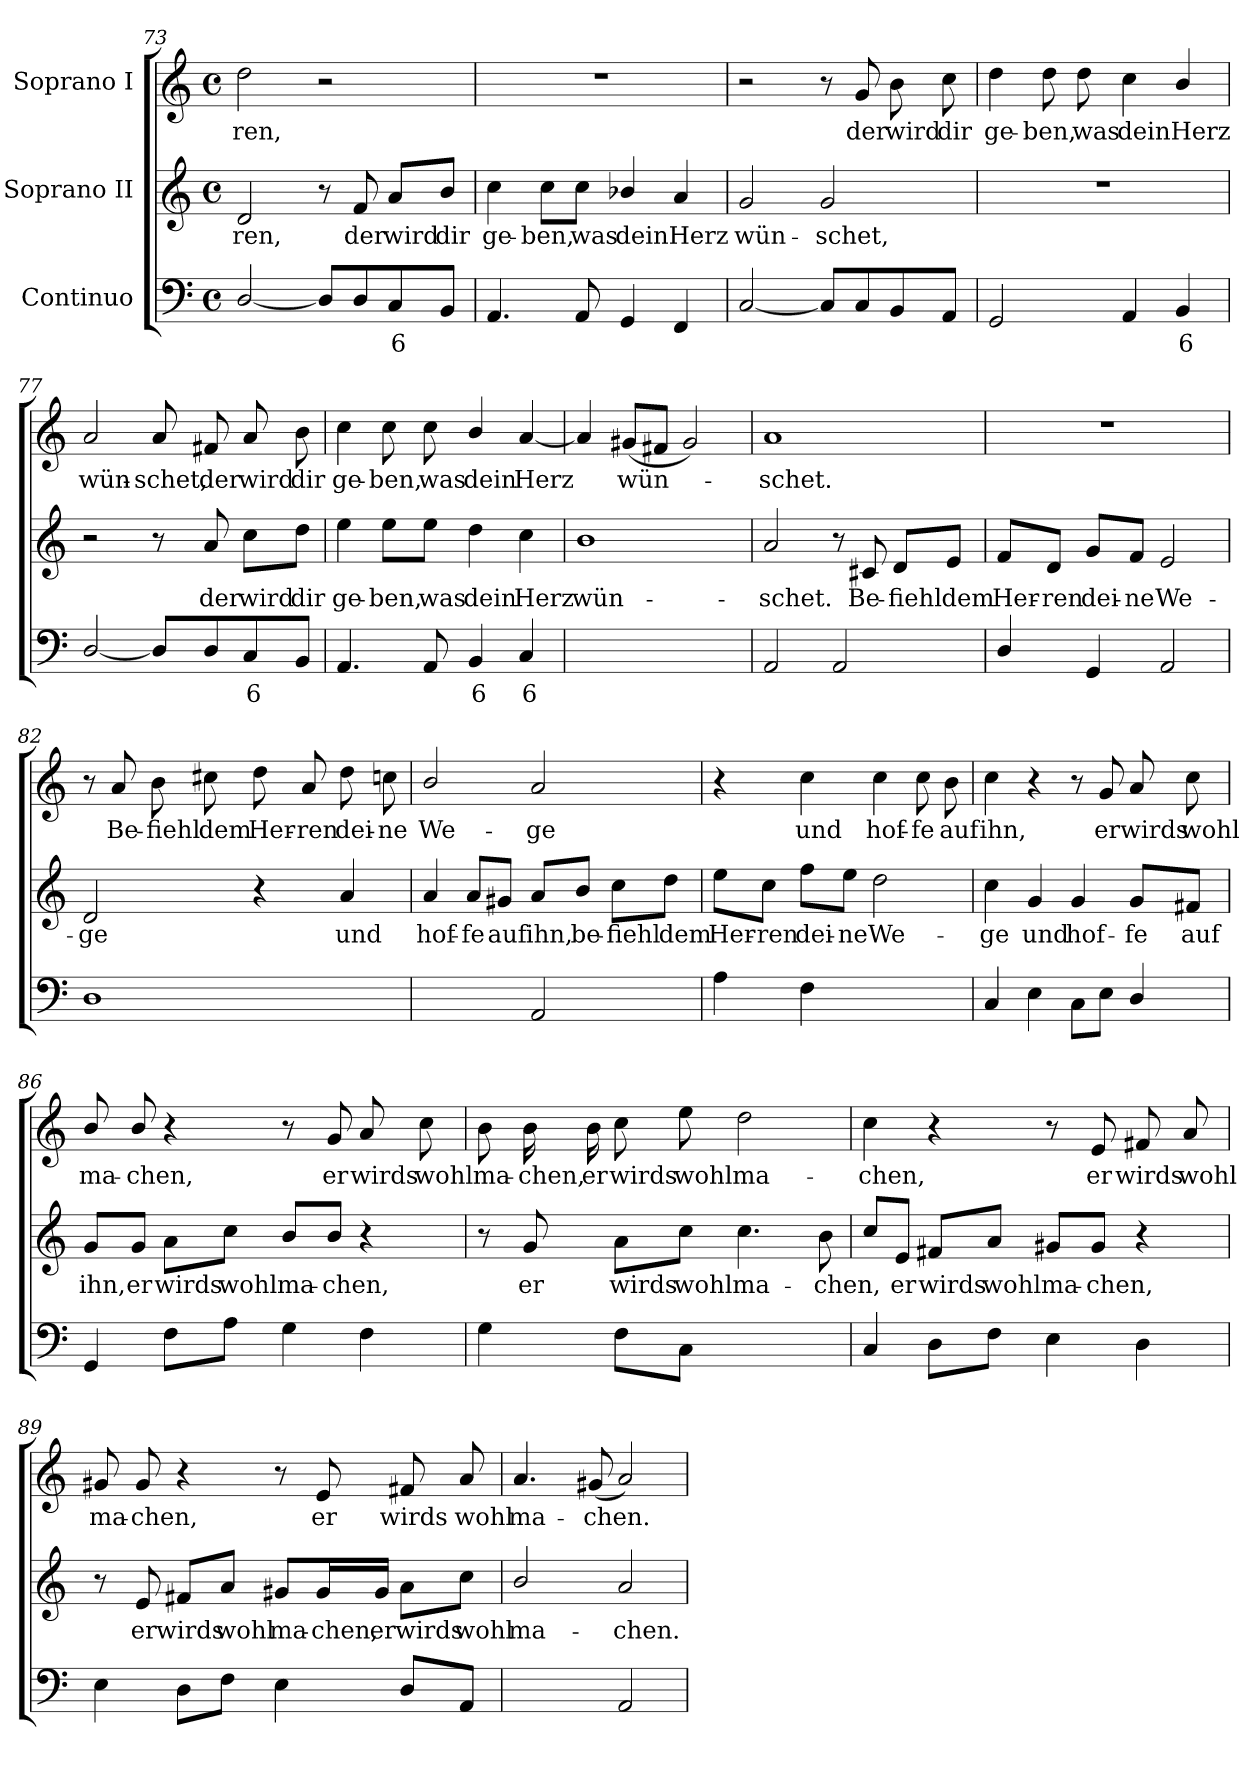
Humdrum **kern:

**kern	**text	**kern	**text	**kern	**text
*part3	*part3	*part2	*part2	*part1	*part1
*staff3	*staff3	*staff2	*staff2	*staff1	*staff1
*I"Continuo	*	*I"Soprano II	*	*I"Soprano I	*
*clefF4	*	*clefG2	*	*clefG2	*
*k[]	*	*k[]	*	*k[]	*
*C:	*	*C:	*	*C:	*
*M4/4	*	*M4/4	*	*M4/4	*
*met(c)	*	*met(c)	*	*met(c)	*
=73	=73	=73	=73	=73	=73
!	!	!	!LO:LY:b	!	!LO:LY:b
[2D/	.	2d	-ren,	2dd	ren,
8DL]	.	8r	.	2r	.
!	!	!	!LO:LY:b	!	!
8D	.	8f	der	.	.
!	!LO:LY:b	!	!LO:LY:b	!	!
8C	6	8a/L	wird	.	.
!	!	!	!LO:LY:b	!	!
8BBJ	.	8b/J	dir	.	.
!!LO:LB:g=z
=74	=74	=74	=74	=74	=74
!	!	!	!LO:LY:b	!	!
4.AA	.	4cc	ge-	1r	.
!	!	!	!LO:LY:b	!	!
.	.	8cc\L	-ben,	.	.
!	!	!	!LO:LY:b	!	!
8AA	.	8cc\J	was	.	.
!	!	!	!LO:LY:b	!	!
4GG	.	4b-X/	dein	.	.
!	!	!	!LO:LY:b	!	!
4FF	.	4a	Herz	.	.
=75	=75	=75	=75	=75	=75
!	!	!	!LO:LY:b	!	!
[2C	.	2g	wün-	2r	.
!	!	!	!LO:LY:b	!	!
8CL]	.	2g	-schet,	8r	.
!	!	!	!	!	!LO:LY:b
8C	.	.	.	8g	der
!	!	!	!	!	!LO:LY:b
8BB	.	.	.	8b	wird
!	!	!	!	!	!LO:LY:b
8AAJ	.	.	.	8cc	dir
=76	=76	=76	=76	=76	=76
!	!	!	!	!	!LO:LY:b
2GG	.	1r	.	4dd	ge-
!	!	!	!	!	!LO:LY:b
.	.	.	.	8dd	-ben,
!	!	!	!	!	!LO:LY:b
.	.	.	.	8dd	was
!	!	!	!	!	!LO:LY:b
4AA	.	.	.	4cc	dein
!	!LO:LY:b	!	!	!	!LO:LY:b
4BB	6	.	.	4b/	Herz
=77	=77	=77	=77	=77	=77
!	!	!	!	!	!LO:LY:b
[2D/	.	2r	.	2a	wün-
!	!	!	!	!	!LO:LY:b
8DL]	.	8r	.	8a	-schet,
!	!	!	!LO:LY:b	!	!LO:LY:b
8D	.	8a	der	8f#X	der
!	!LO:LY:b	!	!LO:LY:b	!	!LO:LY:b
8C	6	8cc\L	wird	8a	wird
!	!	!	!LO:LY:b	!	!LO:LY:b
8BBJ	.	8dd\J	dir	8b	dir
!!LO:LB:g=z
=78	=78	=78	=78	=78	=78
!	!	!	!LO:LY:b	!	!LO:LY:b
4.AA	.	4ee	ge-	4cc	ge-
!	!	!	!LO:LY:b	!	!LO:LY:b
.	.	8ee\L	-ben,	8cc	-ben,
!	!	!	!LO:LY:b	!	!LO:LY:b
8AA	.	8ee\J	was	8cc	was
!	!LO:LY:b	!	!LO:LY:b	!	!LO:LY:b
4BB	6	4dd	dein	4b/	dein
!	!LO:LY:b	!	!LO:LY:b	!	!LO:LY:b
4C	6	4cc	Herz	[4a	Herz
=79	=79	=79	=79	=79	=79
!	!LO:LY:b	!	!LO:LY:b	!	!
[2Eyy	4	1b	wün-	4a]	.
!	!	!	!	!	!LO:LY:b
.	.	.	.	(<8g#XL	wün-
.	.	.	.	8f#XJ	.
2Eyy]	.	.	.	2g#)	.
=80	=80	=80	=80	=80	=80
!	!	!	!LO:LY:b	!	!LO:LY:b
2AA	.	2a	-schet.	1a	schet.
2AA	.	8r	.	.	.
!	!	!	!LO:LY:b	!	!
.	.	8c#X	Be-	.	.
!	!	!	!LO:LY:b	!	!
.	.	8d/L	-fiehl	.	.
!	!	!	!LO:LY:b	!	!
.	.	8e/J	dem	.	.
=81	=81	=81	=81	=81	=81
!	!	!	!LO:LY:b	!	!
4D/	.	8f/L	Her-	1r	.
!	!	!	!LO:LY:b	!	!
.	.	8d/J	-ren	.	.
!	!	!	!LO:LY:b	!	!
4GG	.	8g/L	dei-	.	.
!	!	!	!LO:LY:b	!	!
.	.	8f/J	-ne	.	.
!	!	!	!LO:LY:b	!	!
2AA	.	2e	We-	.	.
!!LO:LB:g=z
=82	=82	=82	=82	=82	=82
!	!	!	!LO:LY:b	!	!
1D	.	2d	-ge	8r	.
!	!	!	!	!	!LO:LY:b
.	.	.	.	8a	Be-
!	!	!	!	!	!LO:LY:b
.	.	.	.	8b	-fiehl
!	!	!	!	!	!LO:LY:b
.	.	.	.	8cc#X	dem
!	!	!	!	!	!LO:LY:b
.	.	4r	.	8dd	Her-
!	!	!	!	!	!LO:LY:b
.	.	.	.	8a	-ren
!	!	!	!LO:LY:b	!	!LO:LY:b
.	.	4a	und	8dd	dei-
!	!	!	!	!	!LO:LY:b
.	.	.	.	8ccn	-ne
=83	=83	=83	=83	=83	=83
!	!LO:LY:b	!	!LO:LY:b	!	!LO:LY:b
[4Eyy	4	4a	hof-	2b/	We-
!	!	!	!LO:LY:b	!	!
4Eyy]	.	8a/L	-fe	.	.
!	!	!	!LO:LY:b	!	!
.	.	8g#X/J	auf	.	.
!	!	!	!LO:LY:b	!	!LO:LY:b
2AA	.	8a/L	ihn,	2a	-ge
!	!	!	!LO:LY:b	!	!
.	.	8b/J	be-	.	.
!	!	!	!LO:LY:b	!	!
.	.	8cc\L	-fiehl	.	.
!	!	!	!LO:LY:b	!	!
.	.	8dd\J	dem	.	.
=84	=84	=84	=84	=84	=84
!	!	!	!LO:LY:b	!	!
4A	.	8ee\L	Her-	4r	.
!	!	!	!LO:LY:b	!	!
.	.	8cc\J	-ren	.	.
!	!	!	!LO:LY:b	!	!LO:LY:b
4F	.	8ff\L	dei-	4cc	und
!	!	!	!LO:LY:b	!	!
.	.	8ee\J	-ne	.	.
!	!LO:LY:b	!	!LO:LY:b	!	!LO:LY:b
[4Gyy	4	2dd	We-	4cc	hof-
!	!LO:LY:b	!	!	!	!LO:LY:b
4Gyy]	3	.	.	8cc	-fe
!	!	!	!	!	!LO:LY:b
.	.	.	.	8b	auf
!!LO:LB:g=z
=85	=85	=85	=85	=85	=85
!	!	!	!LO:LY:b	!	!LO:LY:b
4C	.	4cc	-ge	4cc	ihn,
!	!	!	!LO:LY:b	!	!
4E	.	4g	und	4r	.
!	!	!	!LO:LY:b	!	!
8CL	.	4g	hof-	8r	.
!	!	!	!	!	!LO:LY:b
8EJ	.	.	.	8g	er
!	!	!	!LO:LY:b	!	!LO:LY:b
4D/	.	8g/L	-fe	8a	wirds
!	!	!	!LO:LY:b	!	!LO:LY:b
.	.	8f#X/J	auf	8cc	wohl
=86	=86	=86	=86	=86	=86
!	!	!	!LO:LY:b	!	!LO:LY:b
4GG	.	8g/L	ihn,	8b/	ma-
!	!	!	!LO:LY:b	!	!LO:LY:b
.	.	8g/J	er	8b/	-chen,
!	!	!	!LO:LY:b	!	!
8FL	.	8a\L	wirds	4r	.
!	!	!	!LO:LY:b	!	!
8AJ	.	8cc\J	wohl	.	.
!	!	!	!LO:LY:b	!	!
4G	.	8b/L	ma-	8r	.
!	!	!	!LO:LY:b	!	!LO:LY:b
.	.	8b/J	-chen,	8g	er
!	!	!	!	!	!LO:LY:b
4F	.	4r	.	8a	wirds
!	!	!	!	!	!LO:LY:b
.	.	.	.	8cc	wohl
=87	=87	=87	=87	=87	=87
!	!	!	!	!	!LO:LY:b
4G	.	8r	.	8b	ma-
!	!	!	!LO:LY:b	!	!LO:LY:b
.	.	8g	er	16b	-chen,
!	!	!	!	!	!LO:LY:b
.	.	.	.	16b	er
!	!	!	!LO:LY:b	!	!LO:LY:b
8FL	.	8a\L	wirds	8cc	wirds
!	!	!	!LO:LY:b	!	!LO:LY:b
8CJ	.	8cc\J	wohl	8ee	wohl
!	!LO:LY:b	!	!LO:LY:b	!	!LO:LY:b
[4Gyy	4	4.cc	ma-	2dd	ma-
!	!LO:LY:b	!	!	!	!
4Gyy]	3	.	.	.	.
!	!	!	!LO:LY:b	!	!
.	.	8b	-chen,	.	.
!!LO:LB:g=z
=88	=88	=88	=88	=88	=88
!	!	!	!	!	!LO:LY:b
4C	.	8cc/L	.	4cc	-chen,
!	!	!	!LO:LY:b	!	!
.	.	8e/J	er	.	.
!	!	!	!LO:LY:b	!	!
8DL	.	8f#X/L	wirds	4r	.
!	!	!	!LO:LY:b	!	!
8FJ	.	8a/J	wohl	.	.
!	!	!	!LO:LY:b	!	!
4E	.	8g#X/L	ma-	8r	.
!	!	!	!LO:LY:b	!	!LO:LY:b
.	.	8g#/J	-chen,	8e	er
!	!	!	!	!	!LO:LY:b
4D	.	4r	.	8f#X	wirds
!	!	!	!	!	!LO:LY:b
.	.	.	.	8a	wohl
=89	=89	=89	=89	=89	=89
!	!	!	!	!	!LO:LY:b
4E	.	8r	.	8g#X	ma-
!	!	!	!LO:LY:b	!	!LO:LY:b
.	.	8e	er	8g#	-chen,
!	!	!	!LO:LY:b	!	!
8DL	.	8f#X/L	wirds	4r	.
!	!	!	!LO:LY:b	!	!
8FJ	.	8a/J	wohl	.	.
!	!	!	!LO:LY:b	!	!
4E	.	8g#X/L	ma-	8r	.
!	!	!	!LO:LY:b	!	!LO:LY:b
.	.	16g#/L	-chen,	8e	er
!	!	!	!LO:LY:b	!	!
.	.	16g#/JJ	er	.	.
!	!	!	!LO:LY:b	!	!LO:LY:b
8DL	.	8a\L	wirds	8f#X	wirds
!	!	!	!LO:LY:b	!	!LO:LY:b
8AAJ	.	8cc\J	wohl	8a	wohl
=90	=90	=90	=90	=90	=90
!	!LO:LY:b	!	!LO:LY:b	!	!LO:LY:b
[4Eyy	4	2b/	ma-	4.a	ma-
4Eyy]	.	.	.	.	.
!	!	!	!	!	!LO:LY:b
.	.	.	.	(<8g#XL	-chen.
!	!	!	!LO:LY:b	!	!
2AA	.	2a	-chen.	2a)	.
=	=	=	=	=	=
*-	*-	*-	*-	*-	*-
